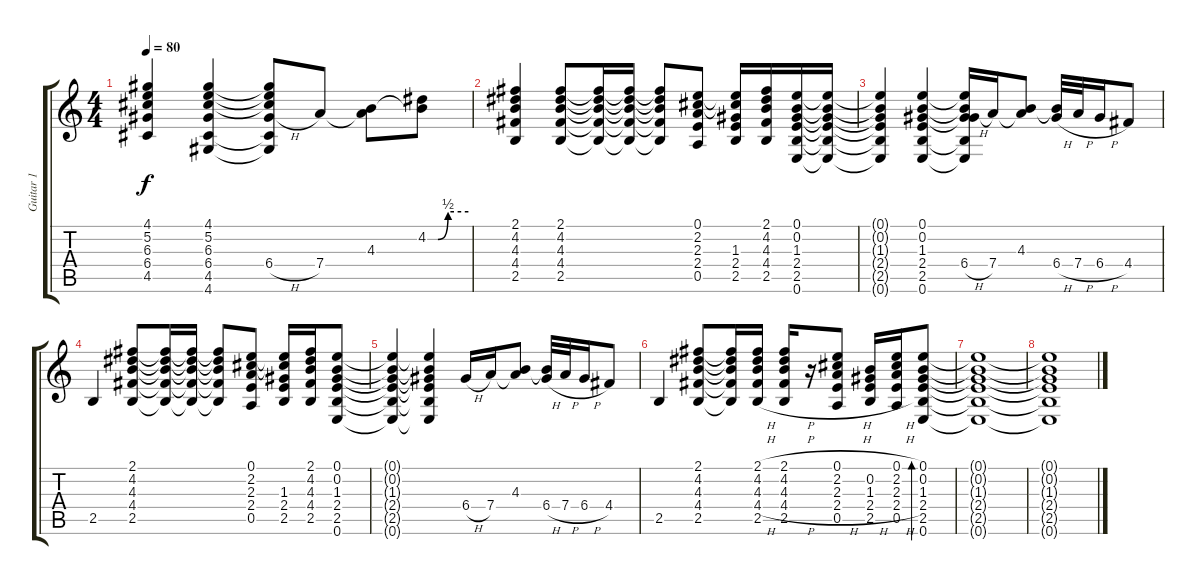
\track ("Guitar 1" "Guitar 1") {instrument acousticguitarsteel}
\staff {score tabs}
\tuning (E4 B3 G3 D3 A2 E2) {hide}
\ts (4 4)
\tempo 80
\clef g2
\ks c
(4.1{t} 5.2{t} 6.3{t} 6.4{t} 4.5{t}).4{dy f} (4.1 5.2 6.3 6.4 4.5 4.6).4 (4.1{t} 5.2{t} 6.3{t} 6.4{h} 4.5{t} 4.6{t}).8 7.4.8 (4.3 7.4{t}).8 (4.2{be (custom 0 0 15 0 30 2 60 2)} 4.3{t}).8 |
(2.1 4.2 4.3 4.4 2.5).4 (2.1 4.2 4.3 4.4 2.5).8 (2.1{t} 4.2{t} 4.3{t} 4.4{t} 2.5{t}).16 (2.1{t} 4.2{t} 4.3{t} 4.4{t} 2.5{t}).16 (2.1{t} 4.2{t} 4.3{t} 4.4{t} 2.5{t}).8 (0.1 2.2 2.3 2.4 0.5).8 (0.1{t} 2.2{t} 1.3 2.4 2.5).16 (2.1 4.2 4.3 4.4 2.5).16 (0.1 0.2 1.3 2.4 2.5 0.6).16 (0.1{t} 0.2{t} 1.3{t} 2.4{t} 2.5{t} 0.6{t}).16 |
(0.1{t} 0.2{t} 1.3{t} 2.4{t} 2.5{t} 0.6{t}).4 (0.1 0.2 1.3 2.4 2.5 0.6).4 (0.1{t} 0.2{t} 1.3{t} 6.4{h} 2.5{t} 0.6{t}).16 7.4.16 (4.3 7.4{t}).8 (4.3{t} 6.4{h}).32 7.4{h}.32 6.4{h}.16 4.4.8 |
2.5.4 (2.1 4.2 4.3 4.4 2.5).8 (2.1{t} 4.2{t} 4.3{t} 4.4{t} 2.5{t}).16 (2.1{t} 4.2{t} 4.3{t} 4.4{t} 2.5{t}).16 (2.1{t} 4.2{t} 4.3{t} 4.4{t} 2.5{t}).8 (0.1 2.2 2.3 2.4 0.5).8 (0.1{t} 2.2{t} 1.3 2.4 2.5).16 (2.1 4.2 4.3 4.4 2.5).16 (0.1 0.2 1.3 2.4 2.5 0.6).8 |
(0.1{t} 0.2{t} 1.3{t} 2.4{t} 2.5{t} 0.6{t}).4 (0.1{t} 0.2{t} 1.3{t} 2.4{t} 2.5{t} 0.6{t}).4 6.4{h}.16 7.4.16 (4.3 7.4{t}).8 (4.3{t} 6.4{h}).32 7.4{h}.32 6.4{h}.16 4.4.8 |
2.5.4{volume 7} (2.1 4.2 4.3 4.4 2.5).8 (2.1{t} 4.2{t} 4.3{t} 4.4{t} 2.5{t}).16 (2.1{h} 4.2{h} 4.3{h} 4.4{h} 2.5{h}).16 (2.1{h} 4.2{h} 4.3{h} 4.4{h} 2.5{h}).16 r.16 (0.1{h} 2.2{h} 2.3{h} 2.4{h} 0.5{h}).8 (0.2{h} 1.3{h} 2.4{h} 2.5{h}).16 (0.1{h} 2.2{h} 2.3{h} 2.4{h} 0.5{h}).16 (0.1 0.2 1.3 2.4 2.5 0.6).8{bd 60} |
(0.1{t} 0.2{t} 1.3{t} 2.4{t} 2.5{t} 0.6{t}).1 |
(0.1{t} 0.2{t} 1.3{t} 2.4{t} 2.5{t} 0.6{t}).1
